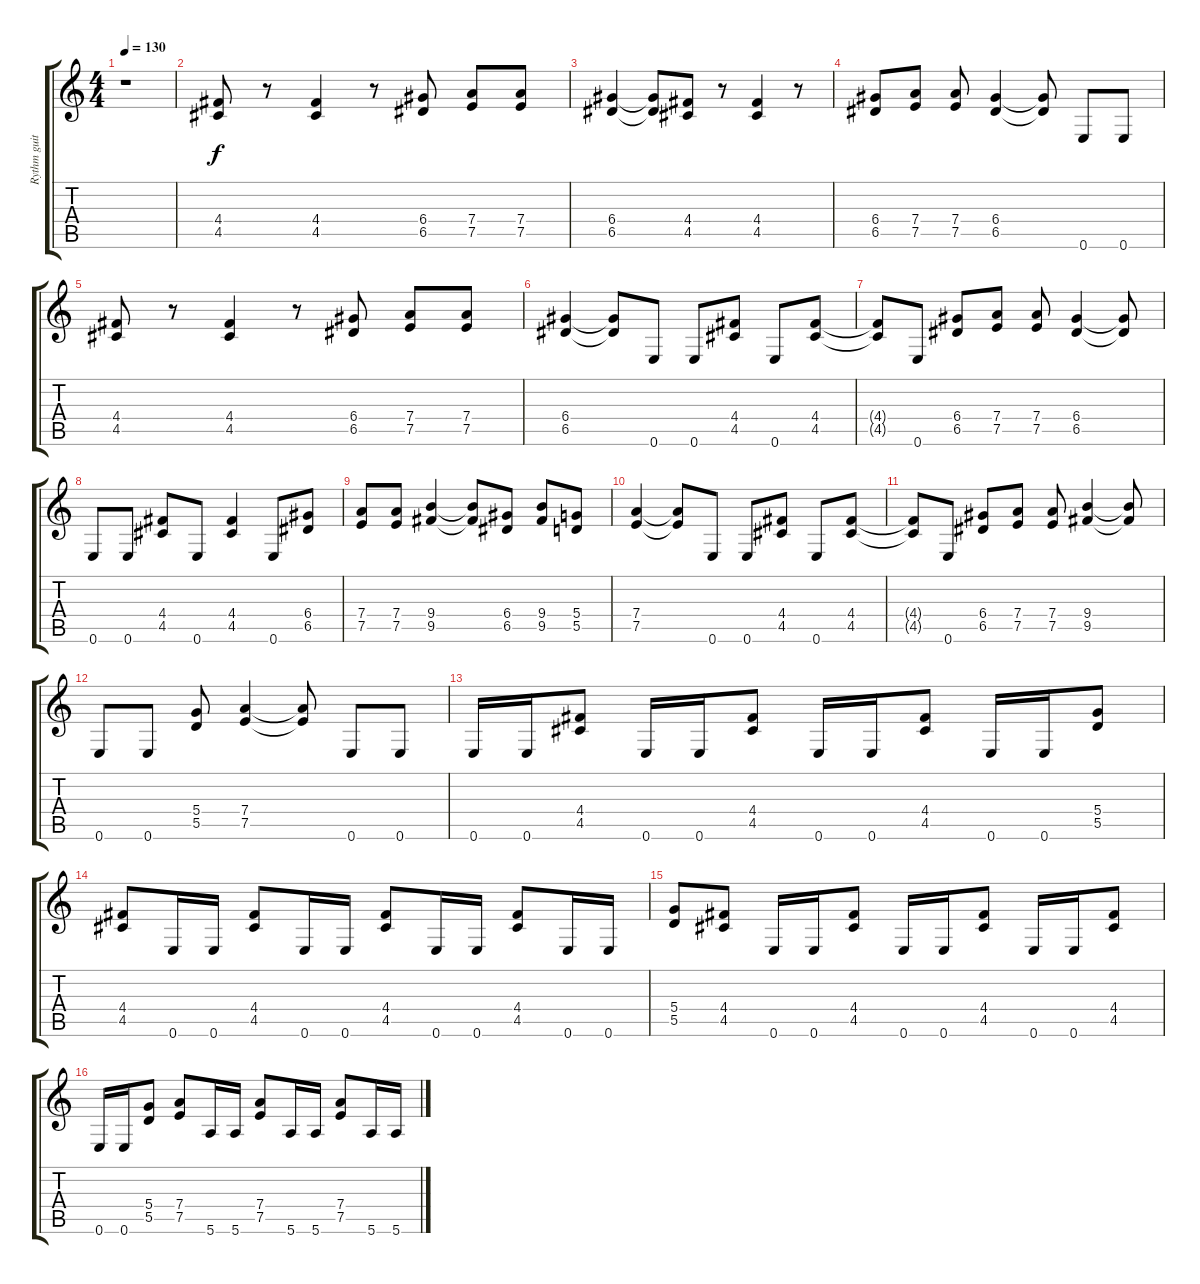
\track ("Rythm guitar" "Rythm guit") {instrument distortionguitar}
\staff {score tabs}
\tuning (E4 B3 G3 D3 A2 E2) {hide}
\ts (4 4)
\tempo 130
\clef g2
\ks c
r.1{dy f instrument distortionguitar} |
(4.4 4.5).8 r.8 (4.4 4.5).4 r.8 (6.4 6.5).8 (7.4 7.5).8 (7.4 7.5).8 |
(6.4 6.5).4 (6.4{t} 6.5{t}).8 (4.4 4.5).8 r.8 (4.4 4.5).4 r.8 |
(6.4 6.5).8 (7.4 7.5).8 (7.4 7.5).8 (6.4 6.5).4 (6.4{t} 6.5{t}).8 0.6.8 0.6.8 |
(4.4 4.5).8 r.8 (4.4 4.5).4 r.8 (6.4 6.5).8 (7.4 7.5).8 (7.4 7.5).8 |
(6.4 6.5).4 (6.4{t} 6.5{t}).8 0.6.8 0.6.8 (4.4 4.5).8 0.6.8 (4.4 4.5).8 |
(4.4{t} 4.5{t}).8 0.6.8 (6.4 6.5).8 (7.4 7.5).8 (7.4 7.5).8 (6.4 6.5).4 (6.4{t} 6.5{t}).8 |
0.6.8 0.6.8 (4.4 4.5).8 0.6.8 (4.4 4.5).4 0.6.8 (6.4 6.5).8 |
(7.4 7.5).8 (7.4 7.5).8 (9.4 9.5).4 (9.4{t} 9.5{t}).8 (6.4 6.5).8 (9.4 9.5).8 (5.4 5.5).8 |
(7.4 7.5).4 (7.4{t} 7.5{t}).8 0.6.8 0.6.8 (4.4 4.5).8 0.6.8 (4.4 4.5).8 |
(4.4{t} 4.5{t}).8 0.6.8 (6.4 6.5).8 (7.4 7.5).8 (7.4 7.5).8 (9.4 9.5).4 (9.4{t} 9.5{t}).8 |
0.6.8 0.6.8 (5.4 5.5).8 (7.4 7.5).4 (7.4{t} 7.5{t}).8 0.6.8 0.6.8 |
0.6.16 0.6.16 (4.4 4.5).8 0.6.16 0.6.16 (4.4 4.5).8 0.6.16 0.6.16 (4.4 4.5).8 0.6.16 0.6.16 (5.4 5.5).8 |
(4.4 4.5).8 0.6.16 0.6.16 (4.4 4.5).8 0.6.16 0.6.16 (4.4 4.5).8 0.6.16 0.6.16 (4.4 4.5).8 0.6.16 0.6.16 |
(5.4 5.5).8 (4.4 4.5).8 0.6.16 0.6.16 (4.4 4.5).8 0.6.16 0.6.16 (4.4 4.5).8 0.6.16 0.6.16 (4.4 4.5).8 |
0.6.16 0.6.16 (5.4 5.5).8 (7.4 7.5).8 5.6.16 5.6.16 (7.4 7.5).8 5.6.16 5.6.16 (7.4 7.5).8 5.6.16 5.6.16
